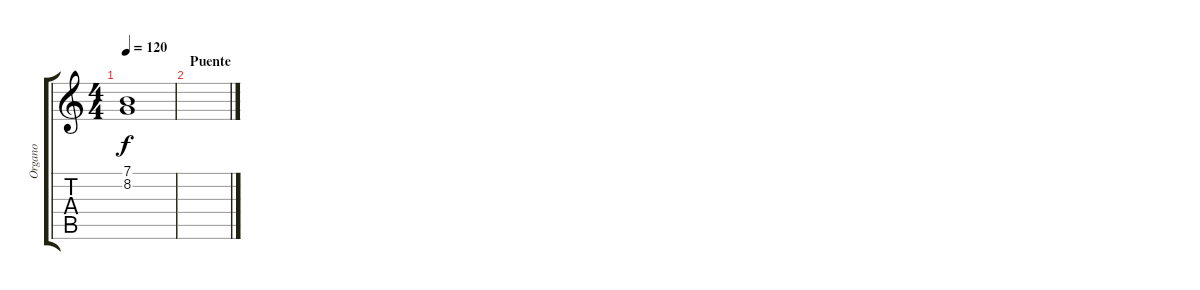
\track ("Organo" "Organo") {instrument rockorgan}
\staff {score tabs}
\tuning (E4 B3 G3 D3 A2 E2) {hide}
\ts (4 4)
\tempo 120
\clef g2
\ks c
(7.1{t} 8.2{t}).1{dy f} |
\section ("" "Puente")
